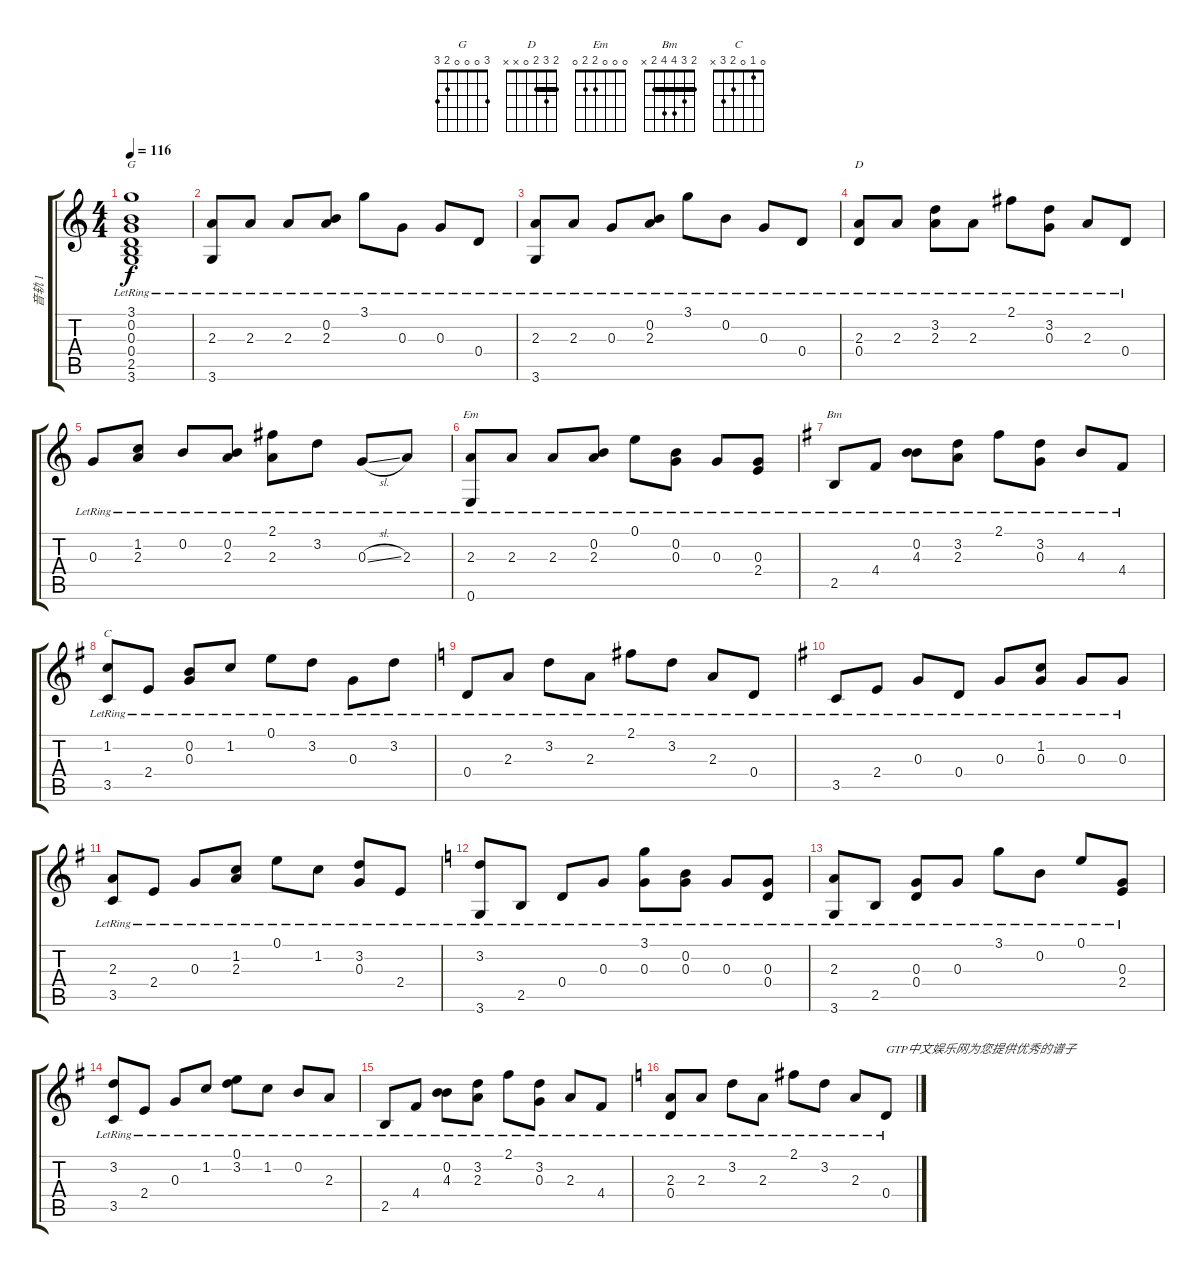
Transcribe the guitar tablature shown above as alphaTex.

\track ("音轨 1" "音轨 1") {instrument acousticguitarsteel}
\staff {score tabs}
\tuning (E4 B3 G3 D3 A2 E2) {hide}
\chord ("G" 3 0 0 0 2 3)
\chord ("D" 2 3 2 0 x x) {barre 2}
\chord ("Em" 0 0 0 2 2 0)
\chord ("Bm" 2 3 4 4 2 x) {barre 2}
\chord ("C" 0 1 0 2 3 x)
\ts (4 4)
\tempo 116
\clef g2
\ks c
(3.1{lr} 0.2{lr} 0.3{lr} 0.4{lr} 2.5{lr} 3.6{lr}).1{ch "G" dy f} |
(2.3{lr} 3.6{lr}).8 2.3{lr}.8 2.3{lr}.8 (0.2{lr} 2.3{lr}).8 3.1{lr}.8 0.3{lr}.8 0.3{lr}.8 0.4{lr}.8 |
(2.3{lr} 3.6{lr}).8 2.3{lr}.8 0.3{lr}.8 (0.2{lr} 2.3{lr}).8 3.1{lr}.8 0.2{lr}.8 0.3{lr}.8 0.4{lr}.8 |
(2.3{lr} 0.4{lr}).8{ch "D"} 2.3{lr}.8 (3.2{lr} 2.3{lr}).8 2.3{lr}.8 2.1{lr}.8 (3.2{lr} 0.3{lr}).8 2.3{lr}.8 0.4{lr}.8 |
0.3{lr}.8 (1.2{lr} 2.3{lr}).8 0.2{lr}.8 (0.2{lr} 2.3{lr}).8 (2.1{lr} 2.3{lr}).8 3.2{lr}.8 0.3{sl lr}.8 2.3{lr}.8 |
(2.3{lr} 0.6{lr}).8{ch "Em"} 2.3{lr}.8 2.3{lr}.8 (0.2{lr} 2.3{lr}).8 0.1{lr}.8 (0.2{lr} 0.3{lr}).8 0.3{lr}.8 (0.3{lr} 2.4{lr}).8 |
\ks g
2.5{lr}.8{ch "Bm"} 4.4{lr}.8 (0.2{lr} 4.3{lr}).8 (3.2{lr} 2.3{lr}).8 2.1{lr}.8 (3.2{lr} 0.3{lr}).8 4.3{lr}.8 4.4{lr}.8 |
(1.2{lr} 3.5{lr}).8{ch "C"} 2.4{lr}.8 (0.2{lr} 0.3{lr}).8 1.2{lr}.8 0.1{lr}.8 3.2{lr}.8 0.3{lr}.8 3.2{lr}.8 |
\ks c
0.4{lr}.8 2.3{lr}.8 3.2{lr}.8 2.3{lr}.8 2.1{lr}.8 3.2{lr}.8 2.3{lr}.8 0.4{lr}.8 |
\ks g
3.5{lr}.8 2.4{lr}.8 0.3{lr}.8 0.4{lr}.8 0.3{lr}.8 (1.2{lr} 0.3{lr}).8 0.3{lr}.8 0.3{lr}.8 |
(2.3{lr} 3.5{lr}).8 2.4{lr}.8 0.3{lr}.8 (1.2{lr} 2.3{lr}).8 0.1{lr}.8 1.2{lr}.8 (3.2{lr} 0.3{lr}).8 2.4{lr}.8 |
\ks c
(3.2{lr} 3.6{lr}).8 2.5{lr}.8 0.4{lr}.8 0.3{lr}.8 (3.1{lr} 0.3{lr}).8 (0.2{lr} 0.3{lr}).8 0.3{lr}.8 (0.3{lr} 0.4{lr}).8 |
(2.3{lr} 3.6{lr}).8 2.5{lr}.8 (0.3{lr} 0.4{lr}).8 0.3{lr}.8 3.1{lr}.8 0.2{lr}.8 0.1{lr}.8 (0.3{lr} 2.4{lr}).8 |
\ks g
(3.2{lr} 3.5{lr}).8 2.4{lr}.8 0.3{lr}.8 1.2{lr}.8 (0.1{lr} 3.2{lr}).8 1.2{lr}.8 0.2{lr}.8 2.3{lr}.8 |
2.5{lr}.8 4.4{lr}.8 (0.2{lr} 4.3{lr}).8 (3.2{lr} 2.3{lr}).8 2.1{lr}.8 (3.2{lr} 0.3{lr}).8 2.3{lr}.8 4.4{lr}.8 |
\ks c
(2.3{lr} 0.4{lr}).8 2.3{lr}.8 3.2{lr}.8 2.3{lr}.8 2.1{lr}.8 3.2{lr}.8 2.3{lr}.8 0.4{lr}.8{txt "GTP中文娱乐网为您提供优秀的谱子"}
